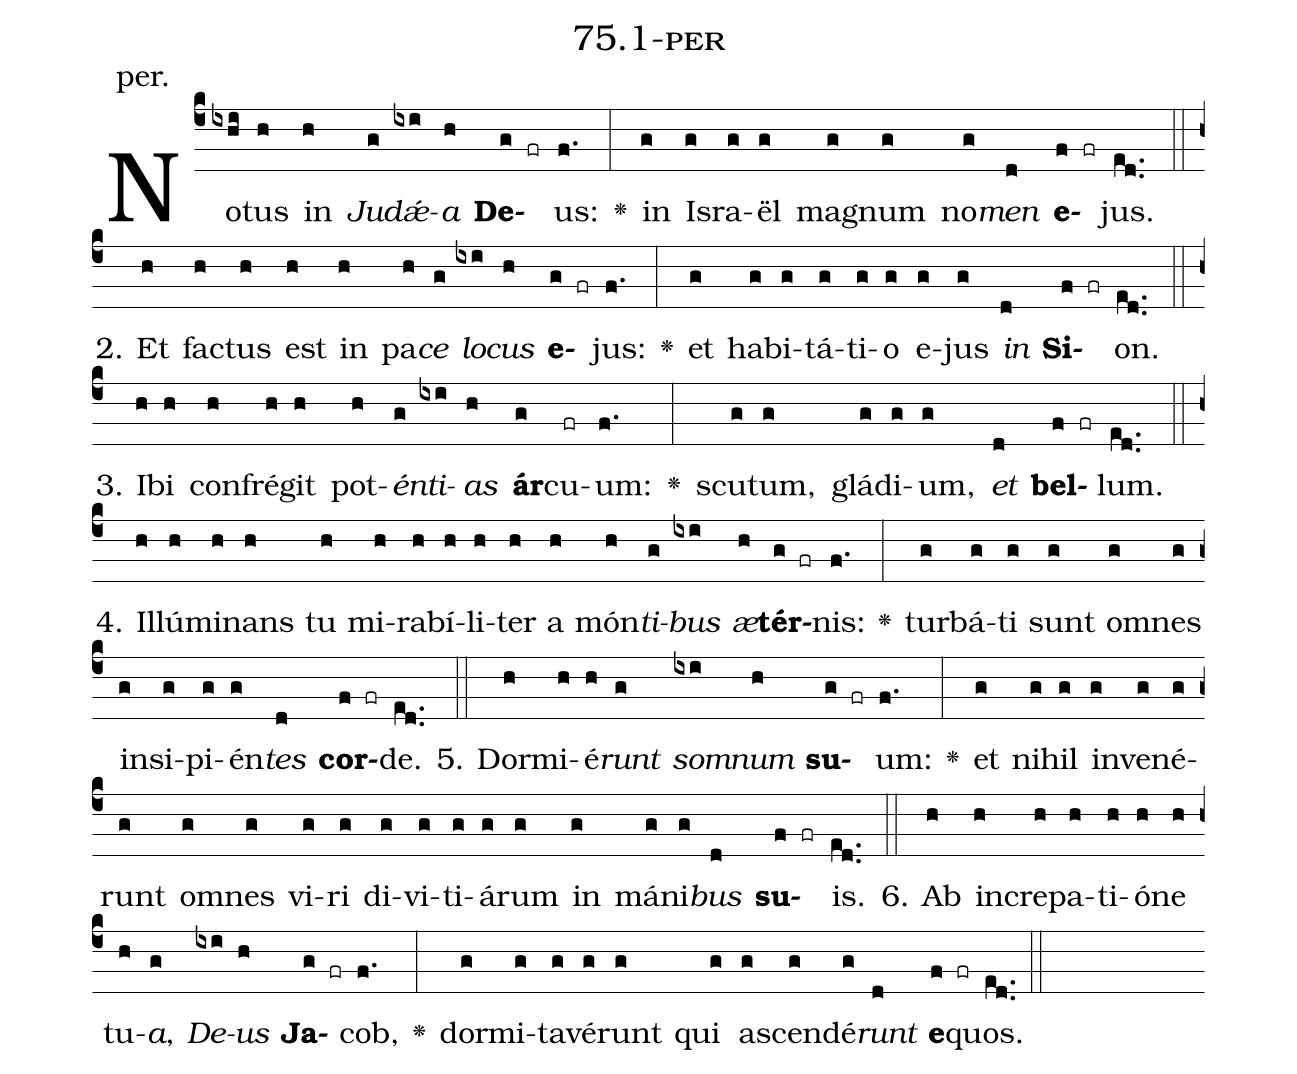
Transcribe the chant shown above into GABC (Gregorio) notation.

name: 75.1-per;
annotation: per.;
%%
(c4)No(ixhi)tus(h) in(h) <i>Ju</i>(g)<i>dǽ</i>(ixi)<i>a</i>(h) <b>De</b>(g fr)us:(f.) <v>\greheightstar</v>(:) in(g) Is(g)ra(g)ël(g) ma(g)gnum(g) no(g)<i>men</i>(d) <b>e</b>(f fr)jus.(ed..) (::)
2. Et(h) fac(h)tus(h) est(h) in(h) pa(h)<i>ce</i>(g) <i>lo</i>(ixi)<i>cus</i>(h) <b>e</b>(g fr)jus:(f.) <v>\greheightstar</v>(:) et(g) ha(g)bi(g)tá(g)ti(g)o(g) e(g)jus(g) <i>in</i>(d) <b>Si</b>(f fr)on.(ed..) (::)
3. I(h)bi(h) con(h)fré(h)git(h) pot(h)<i>én</i>(g)<i>ti</i>(ixi)<i>as</i>(h) <b>ár</b>(g)cu(fr)um:(f.) <v>\greheightstar</v>(:) scu(g)tum,(g) glá(g)di(g)um,(g) <i>et</i>(d) <b>bel</b>(f fr)lum.(ed..) (::)
4. Il(h)lú(h)mi(h)nans(h) tu(h) mi(h)ra(h)bí(h)li(h)ter(h) a(h) món(h)<i>ti</i>(g)<i>bus</i>(ixi) <i>æ</i>(h)<b>tér</b>(g fr)nis:(f.) <v>\greheightstar</v>(:) tur(g)bá(g)ti(g) sunt(g) om(g)nes(g) in(g)si(g)pi(g)én(g)<i>tes</i>(d) <b>cor</b>(f fr)de.(ed..) (::)
5. Dor(h)mi(h)é(h)<i>runt</i>(g) <i>som</i>(ixi)<i>num</i>(h) <b>su</b>(g fr)um:(f.) <v>\greheightstar</v>(:) et(g) ni(g)hil(g) in(g)ve(g)né(g)runt(g) om(g)nes(g) vi(g)ri(g) di(g)vi(g)ti(g)á(g)rum(g) in(g) má(g)ni(g)<i>bus</i>(d) <b>su</b>(f fr)is.(ed..) (::)
6. Ab(h) in(h)cre(h)pa(h)ti(h)ó(h)ne(h) tu(h)<i>a</i>,(g) <i>De</i>(ixi)<i>us</i>(h) <b>Ja</b>(g fr)cob,(f.) <v>\greheightstar</v>(:) dor(g)mi(g)ta(g)vé(g)runt(g) qui(g) a(g)scen(g)dé(g)<i>runt</i>(d) <b>e</b>(f fr)quos.(ed..) (::)
